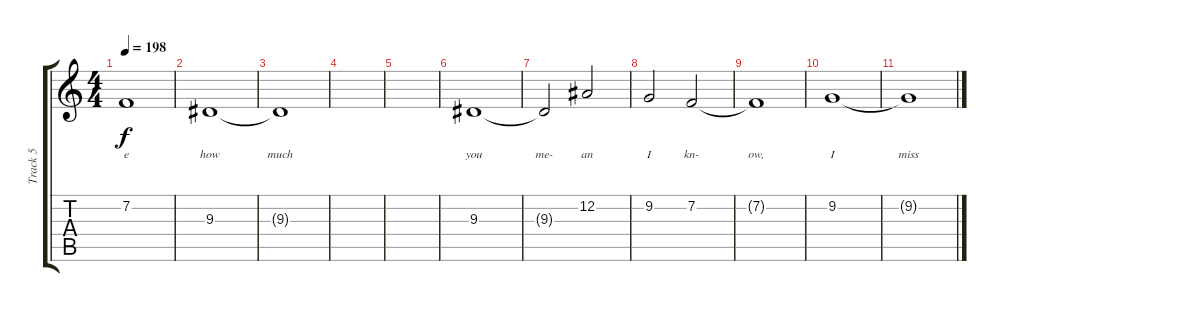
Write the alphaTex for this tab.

\track ("Track 5" "Track 5") {instrument clarinet}
\staff {score tabs}
\tuning (Eb4 Bb3 Gb3 Db3 Ab2 Eb2) {hide}
\ts (4 4)
\tempo 198
\clef g2
\ks c
7.2{t}.1{lyrics (0 "e") lyrics (1 "") lyrics (2 "") lyrics (3 "") lyrics (4 "") dy f} |
9.3.1{lyrics (0 "how") lyrics (1 "") lyrics (2 "") lyrics (3 "") lyrics (4 "")} |
9.3{t}.1{lyrics (0 "much") lyrics (1 "") lyrics (2 "") lyrics (3 "") lyrics (4 "")} |
|
|
9.3.1{lyrics (0 "you") lyrics (1 "") lyrics (2 "") lyrics (3 "") lyrics (4 "")} |
9.3{t}.2{lyrics (0 "me-") lyrics (1 "") lyrics (2 "") lyrics (3 "") lyrics (4 "")} 12.2.2{lyrics (0 "an") lyrics (1 "") lyrics (2 "") lyrics (3 "") lyrics (4 "")} |
9.2.2{lyrics (0 "I") lyrics (1 "") lyrics (2 "") lyrics (3 "") lyrics (4 "")} 7.2.2{lyrics (0 "kn-") lyrics (1 "") lyrics (2 "") lyrics (3 "") lyrics (4 "")} |
7.2{t}.1{lyrics (0 "ow,") lyrics (1 "") lyrics (2 "") lyrics (3 "") lyrics (4 "")} |
9.2.1{lyrics (0 "I") lyrics (1 "") lyrics (2 "") lyrics (3 "") lyrics (4 "")} |
9.2{t}.1{lyrics (0 "miss") lyrics (1 "") lyrics (2 "") lyrics (3 "") lyrics (4 "")}
